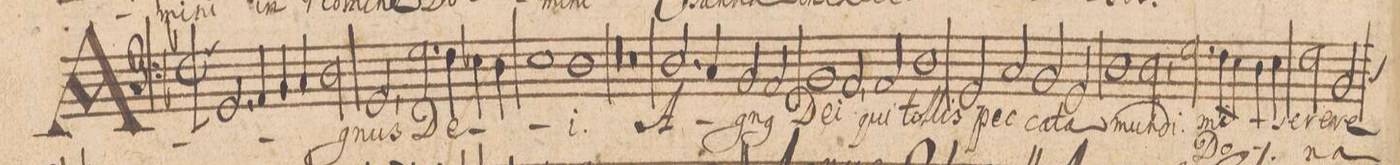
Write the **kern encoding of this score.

**kern	**text	**text
*I"BASSVS.	*	*
*clefF4	*	*
*k[b-]	*	*
*met(c|)	*	*
*M2/1	*	*
2.GG/	A-	.
4AA/	.	.
4BB-/	.	.
4C/	.	.
*2\right	*	*
2D\	.	.
=2-	=2-	=2-
2GG,</	-gnus	.
2.G\	De-	.
4F\	.	.
4E-X\	.	.
4D\	.	.
=3-	=3-	=3-
1Eny	.	.
1D	-i.	.
=4-	=4-	=4-
00r	.	.
=5-	=5-	=5-
=6-	=6-	=6-
0r	.	.
=7-	=7-	=7-
2.D/	A-	.
4C/	.	.
2BB-/	-gn(us)	.
2AA/	.	.
=8-	=8-	=8-
1BB-	De-	.
2AA,</	-i	.
2AA/	qui	.
=9-	=9-	=9-
1D	tol-	.
2GG/	-lis	.
2C/	pec-	.
=10-	=10-	=10-
2BB-/	-ca-	.
2GG/	-ta	.
1D	mun-	.
=11-	=11-	=11-
2D,<\	-di.	.
2.G\	mi-	Do-
8F\L	.	.
8E\J	.	.
4D\	.	.
4E\	-se-	.
=12-	=12-	=12-
2F\	-re-	.
*custos:C	*	*
2BB-/	-re	-na
*-	*-	*-
